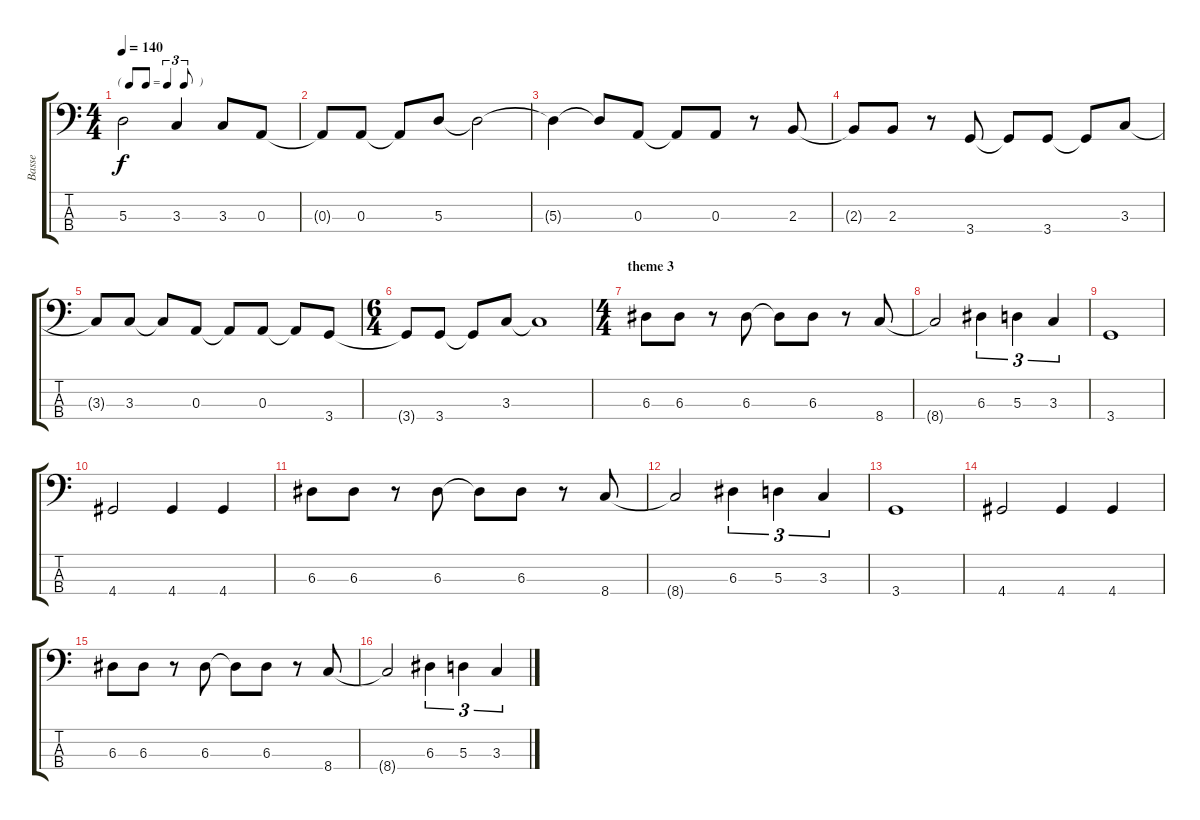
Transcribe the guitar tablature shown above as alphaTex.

\track ("Basse" "Basse") {instrument electricbassfinger}
\staff {score tabs}
\tuning (G2 D2 A1 E1) {hide}
\ts (4 4)
\tf triplet8th
\tempo 140
\clef f4
\ks c
5.3{t}.2{dy f} 3.3.4 3.3.8 0.3.8 |
0.3{t}.8 0.3.8 0.3{t}.8 5.3.8 5.3{t}.2 |
5.3{t}.4 5.3{t}.8 0.3.8 0.3{t}.8 0.3.8 r.8 2.3.8 |
2.3{t}.8 2.3.8 r.8 3.4.8 3.4{t}.8 3.4.8 3.4{t}.8 3.3.8 |
3.3{t}.8 3.3.8 3.3{t}.8 0.3.8 0.3{t}.8 0.3.8 0.3{t}.8 3.4.8 |
\ts (6 4)
3.4{t}.8 3.4.8 3.4{t}.8 3.3.8 3.3{t}.1 |
\ts (4 4)
\section ("" "theme 3")
6.3.8 6.3.8 r.8 6.3.8 6.3{t}.8 6.3.8 r.8 8.4.8 |
8.4{t}.2 6.3.4{tu (3 2)} 5.3.4{tu (3 2)} 3.3.4{tu (3 2)} |
3.4.1 |
4.4.2 4.4.4 4.4.4 |
6.3.8 6.3.8 r.8 6.3.8 6.3{t}.8 6.3.8 r.8 8.4.8 |
8.4{t}.2 6.3.4{tu (3 2)} 5.3.4{tu (3 2)} 3.3.4{tu (3 2)} |
3.4.1 |
4.4.2 4.4.4 4.4.4 |
6.3.8 6.3.8 r.8 6.3.8 6.3{t}.8 6.3.8 r.8 8.4.8 |
8.4{t}.2 6.3.4{tu (3 2)} 5.3.4{tu (3 2)} 3.3.4{tu (3 2)}
